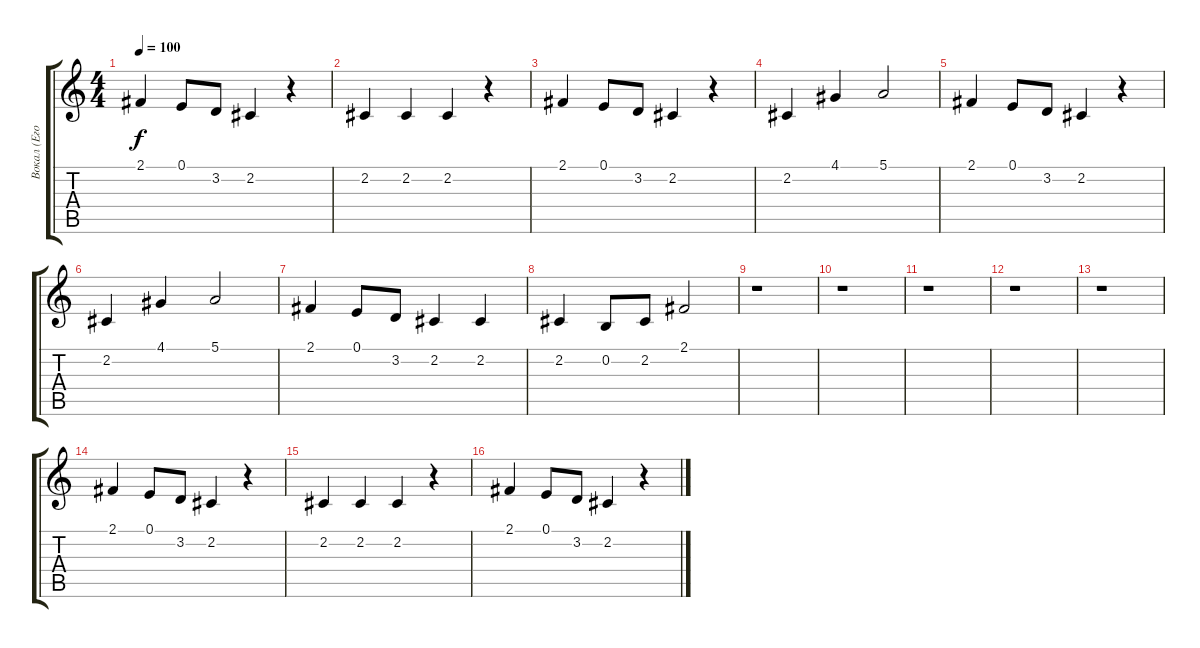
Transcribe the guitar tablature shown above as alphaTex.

\track ("Вокал (Егор Летов)" "Вокал (Его") {instrument tangoaccordion}
\staff {score tabs}
\tuning (E4 B3 G3 D3 A2 E2) {hide}
\ts (4 4)
\tempo 100
\clef g2
\ks c
2.1.4{dy f} 0.1.8 3.2.8 2.2.4 r.4 |
2.2.4 2.2.4 2.2.4 r.4 |
2.1.4 0.1.8 3.2.8 2.2.4 r.4 |
2.2.4 4.1.4 5.1.2 |
2.1.4 0.1.8 3.2.8 2.2.4 r.4 |
2.2.4 4.1.4 5.1.2 |
2.1.4 0.1.8 3.2.8 2.2.4 2.2.4 |
2.2.4 0.2.8 2.2.8 2.1.2 |
r.1 |
r.1 |
r.1 |
r.1 |
r.1 |
2.1.4 0.1.8 3.2.8 2.2.4 r.4 |
2.2.4 2.2.4 2.2.4 r.4 |
2.1.4 0.1.8 3.2.8 2.2.4 r.4
